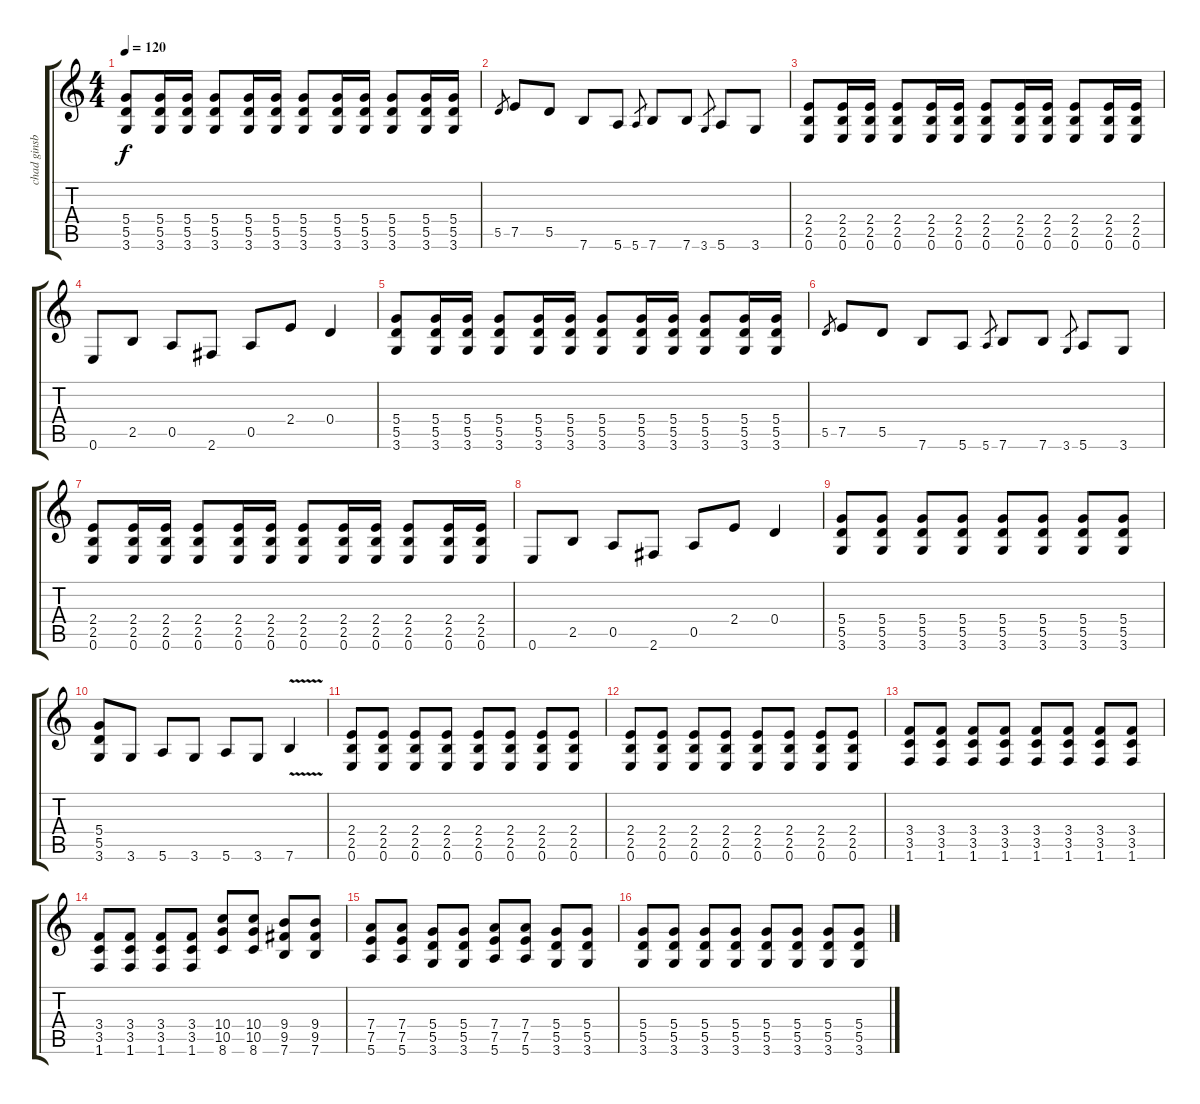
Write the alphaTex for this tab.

\track ("chad ginsberg" "chad ginsb") {instrument overdrivenguitar}
\staff {score tabs}
\tuning (E4 B3 G3 D3 A2 E2) {hide}
\ts (4 4)
\tempo 120
\clef g2
\ks c
(5.4 5.5 3.6).8{dy f} (5.4 5.5 3.6).16 (5.4 5.5 3.6).16 (5.4 5.5 3.6).8 (5.4 5.5 3.6).16 (5.4 5.5 3.6).16 (5.4 5.5 3.6).8 (5.4 5.5 3.6).16 (5.4 5.5 3.6).16 (5.4 5.5 3.6).8 (5.4 5.5 3.6).16 (5.4 5.5 3.6).16 |
5.5.8{gr} 7.5.8 5.5.8 7.6.8 5.6.8 5.6.8{gr} 7.6.8 7.6.8 3.6.8{gr} 5.6.8 3.6.8 |
(2.4 2.5 0.6).8 (2.4 2.5 0.6).16 (2.4 2.5 0.6).16 (2.4 2.5 0.6).8 (2.4 2.5 0.6).16 (2.4 2.5 0.6).16 (2.4 2.5 0.6).8 (2.4 2.5 0.6).16 (2.4 2.5 0.6).16 (2.4 2.5 0.6).8 (2.4 2.5 0.6).16 (2.4 2.5 0.6).16 |
0.6.8 2.5.8 0.5.8 2.6.8 0.5.8 2.4.8 0.4.4 |
(5.4 5.5 3.6).8 (5.4 5.5 3.6).16 (5.4 5.5 3.6).16 (5.4 5.5 3.6).8 (5.4 5.5 3.6).16 (5.4 5.5 3.6).16 (5.4 5.5 3.6).8 (5.4 5.5 3.6).16 (5.4 5.5 3.6).16 (5.4 5.5 3.6).8 (5.4 5.5 3.6).16 (5.4 5.5 3.6).16 |
5.5.8{gr} 7.5.8 5.5.8 7.6.8 5.6.8 5.6.8{gr} 7.6.8 7.6.8 3.6.8{gr} 5.6.8 3.6.8 |
(2.4 2.5 0.6).8 (2.4 2.5 0.6).16 (2.4 2.5 0.6).16 (2.4 2.5 0.6).8 (2.4 2.5 0.6).16 (2.4 2.5 0.6).16 (2.4 2.5 0.6).8 (2.4 2.5 0.6).16 (2.4 2.5 0.6).16 (2.4 2.5 0.6).8 (2.4 2.5 0.6).16 (2.4 2.5 0.6).16 |
0.6.8 2.5.8 0.5.8 2.6.8 0.5.8 2.4.8 0.4.4 |
(5.4 5.5 3.6).8 (5.4 5.5 3.6).8 (5.4 5.5 3.6).8 (5.4 5.5 3.6).8 (5.4 5.5 3.6).8 (5.4 5.5 3.6).8 (5.4 5.5 3.6).8 (5.4 5.5 3.6).8 |
(5.4 5.5 3.6).8 3.6.8 5.6.8 3.6.8 5.6.8 3.6.8 7.6{v}.4 |
(2.4 2.5 0.6).8 (2.4 2.5 0.6).8 (2.4 2.5 0.6).8 (2.4 2.5 0.6).8 (2.4 2.5 0.6).8 (2.4 2.5 0.6).8 (2.4 2.5 0.6).8 (2.4 2.5 0.6).8 |
(2.4 2.5 0.6).8 (2.4 2.5 0.6).8 (2.4 2.5 0.6).8 (2.4 2.5 0.6).8 (2.4 2.5 0.6).8 (2.4 2.5 0.6).8 (2.4 2.5 0.6).8 (2.4 2.5 0.6).8 |
(3.4 3.5 1.6).8 (3.4 3.5 1.6).8 (3.4 3.5 1.6).8 (3.4 3.5 1.6).8 (3.4 3.5 1.6).8 (3.4 3.5 1.6).8 (3.4 3.5 1.6).8 (3.4 3.5 1.6).8 |
(3.4 3.5 1.6).8 (3.4 3.5 1.6).8 (3.4 3.5 1.6).8 (3.4 3.5 1.6).8 (10.4 10.5 8.6).8 (10.4 10.5 8.6).8 (9.4 9.5 7.6).8 (9.4 9.5 7.6).8 |
(7.4 7.5 5.6).8 (7.4 7.5 5.6).8 (5.4 5.5 3.6).8 (5.4 5.5 3.6).8 (7.4 7.5 5.6).8 (7.4 7.5 5.6).8 (5.4 5.5 3.6).8 (5.4 5.5 3.6).8 |
(5.4 5.5 3.6).8 (5.4 5.5 3.6).8 (5.4 5.5 3.6).8 (5.4 5.5 3.6).8 (5.4 5.5 3.6).8 (5.4 5.5 3.6).8 (5.4 5.5 3.6).8 (5.4 5.5 3.6).8
